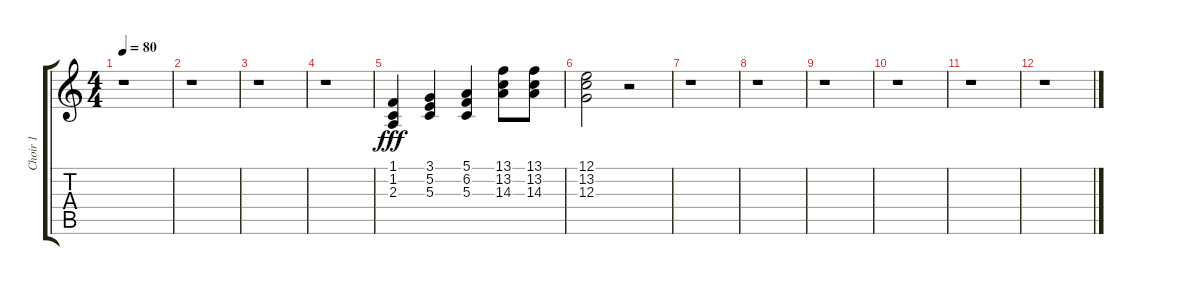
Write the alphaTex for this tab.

\track ("Choir 1" "Choir 1") {instrument choiraahs}
\staff {score tabs}
\tuning (E4 B3 G3 D3 A2 E2) {hide}
\ts (4 4)
\tempo 80
\clef g2
\ks c
r.1{dy fff} |
r.1 |
r.1 |
r.1 |
(1.1 1.2 2.3).4 (3.1 5.2 5.3).4 (5.1 6.2 5.3).4 (13.1 13.2 14.3).8 (13.1 13.2 14.3).8 |
(12.1 13.2 12.3).2 r.2 |
r.1 |
r.1 |
r.1 |
r.1 |
r.1 |
r.1
